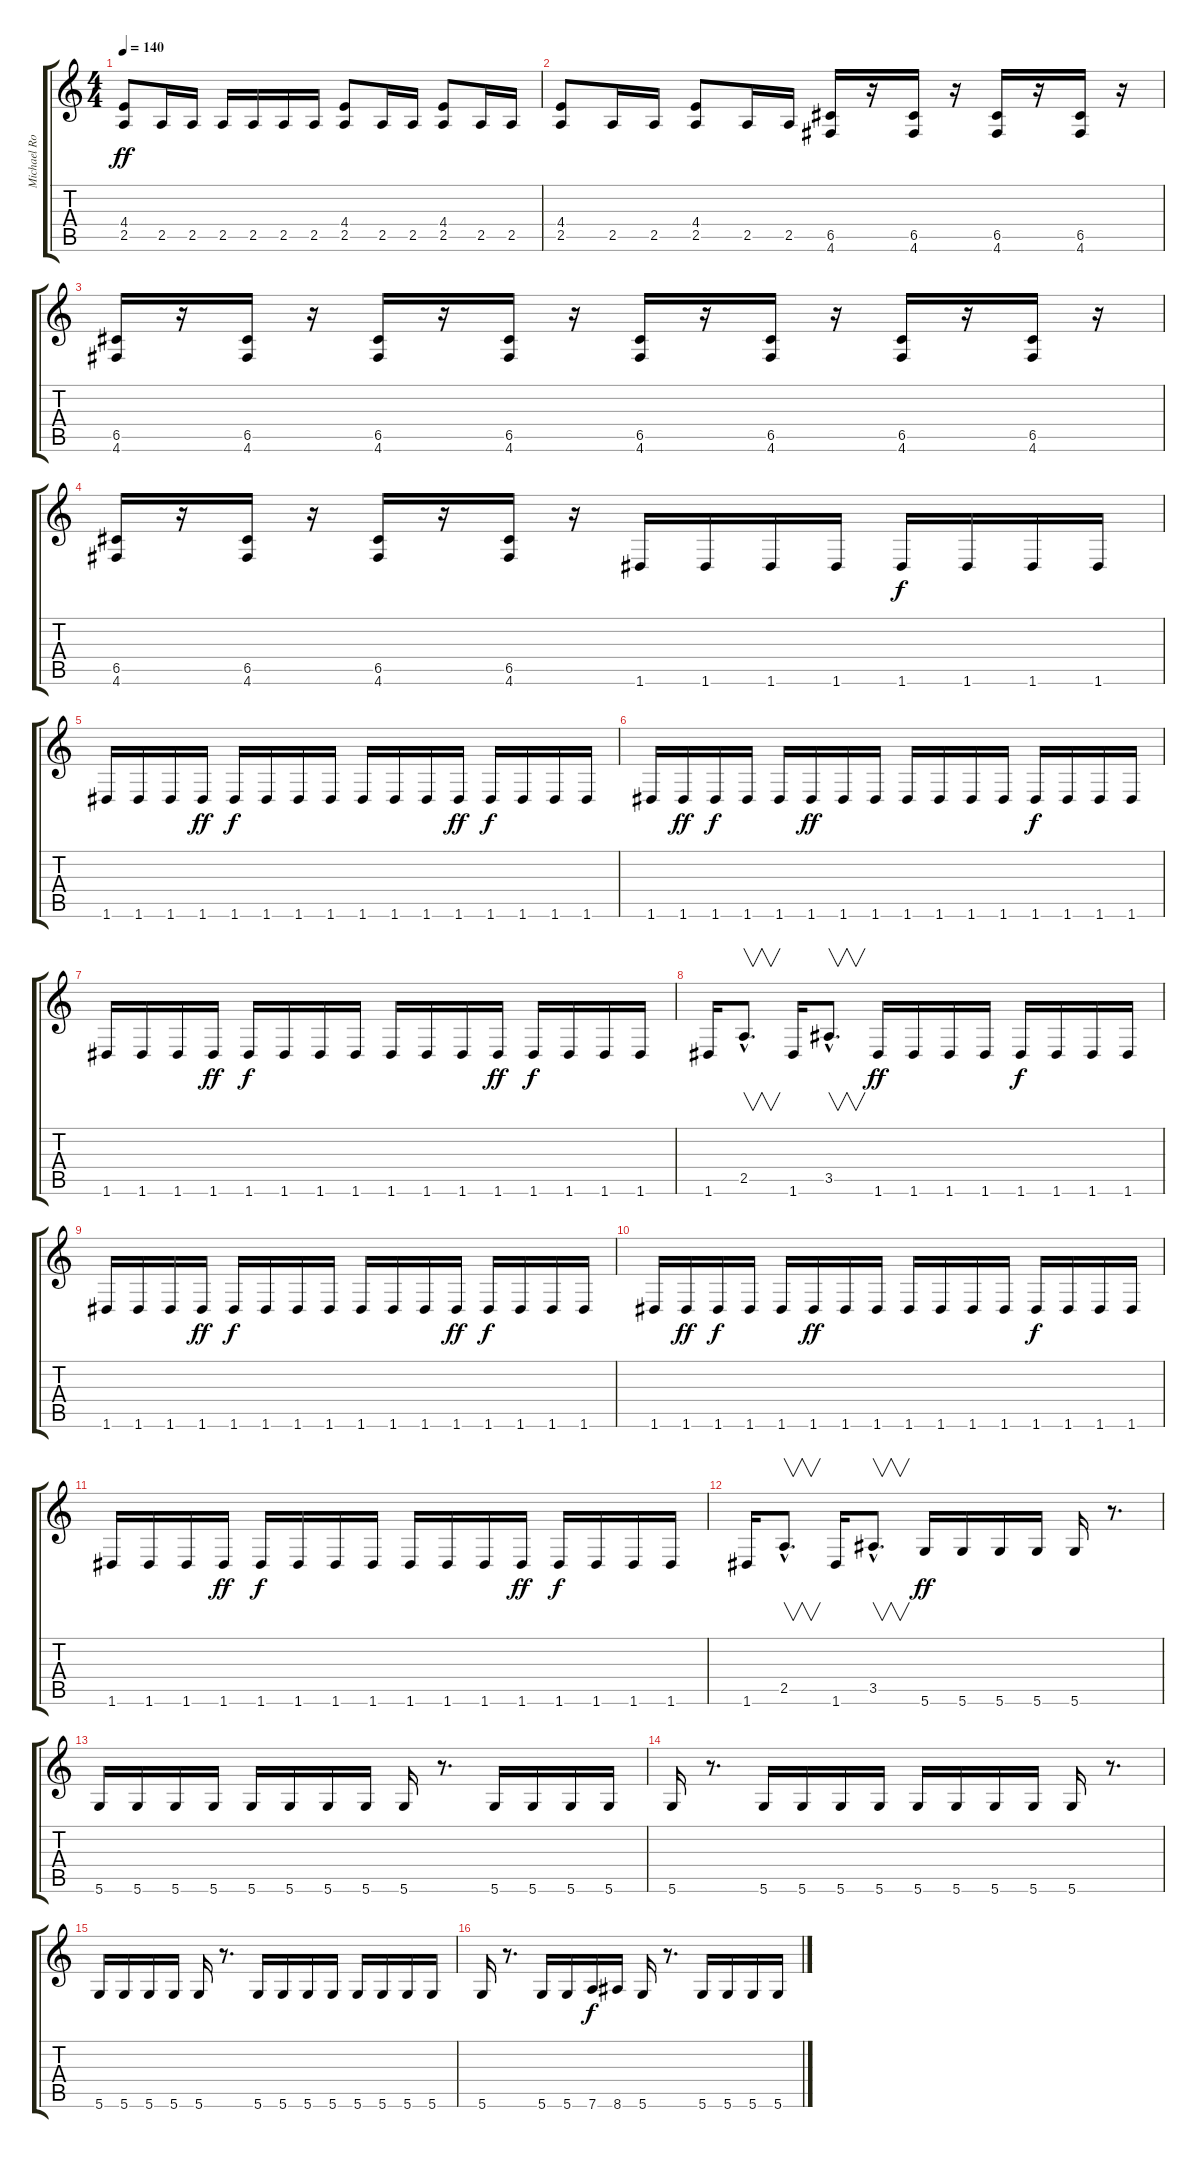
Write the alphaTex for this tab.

\track ("Michael Romeo" "Michael Ro") {instrument distortionguitar}
\staff {score tabs}
\tuning (D4 A3 F3 C3 G2 D2) {hide}
\ts (4 4)
\tempo 140
\clef g2
\ks c
(4.4 2.5).8{dy ff} 2.5.16 2.5.16 2.5.16 2.5.16 2.5.16 2.5.16 (4.4 2.5).8 2.5.16 2.5.16 (4.4 2.5).8 2.5.16 2.5.16 |
(4.4 2.5).8 2.5.16 2.5.16 (4.4 2.5).8 2.5.16 2.5.16 (6.5 4.6).16 r.16 (6.5 4.6).16 r.16 (6.5 4.6).16 r.16 (6.5 4.6).16 r.16 |
(6.5 4.6).16 r.16 (6.5 4.6).16 r.16 (6.5 4.6).16 r.16 (6.5 4.6).16 r.16 (6.5 4.6).16 r.16 (6.5 4.6).16 r.16 (6.5 4.6).16 r.16 (6.5 4.6).16 r.16 |
(6.5 4.6).16 r.16 (6.5 4.6).16 r.16 (6.5 4.6).16 r.16 (6.5 4.6).16 r.16 1.6.16 1.6.16 1.6.16 1.6.16 1.6.16{dy f} 1.6.16 1.6.16 1.6.16 |
1.6.16 1.6.16 1.6.16 1.6.16{dy ff} 1.6.16{dy f} 1.6.16 1.6.16 1.6.16 1.6.16 1.6.16 1.6.16 1.6.16{dy ff} 1.6.16{dy f} 1.6.16 1.6.16 1.6.16 |
1.6.16 1.6.16{dy ff} 1.6.16{dy f} 1.6.16 1.6.16 1.6.16{dy ff} 1.6.16 1.6.16 1.6.16 1.6.16 1.6.16 1.6.16 1.6.16{dy f} 1.6.16 1.6.16 1.6.16 |
1.6.16 1.6.16 1.6.16 1.6.16{dy ff} 1.6.16{dy f} 1.6.16 1.6.16 1.6.16 1.6.16 1.6.16 1.6.16 1.6.16{dy ff} 1.6.16{dy f} 1.6.16 1.6.16 1.6.16 |
1.6.16 2.5{hac}.8{v d} 1.6.16 3.5{hac}.8{v d} 1.6.16{dy ff} 1.6.16 1.6.16 1.6.16 1.6.16{dy f} 1.6.16 1.6.16 1.6.16 |
1.6.16 1.6.16 1.6.16 1.6.16{dy ff} 1.6.16{dy f} 1.6.16 1.6.16 1.6.16 1.6.16 1.6.16 1.6.16 1.6.16{dy ff} 1.6.16{dy f} 1.6.16 1.6.16 1.6.16 |
1.6.16 1.6.16{dy ff} 1.6.16{dy f} 1.6.16 1.6.16 1.6.16{dy ff} 1.6.16 1.6.16 1.6.16 1.6.16 1.6.16 1.6.16 1.6.16{dy f} 1.6.16 1.6.16 1.6.16 |
1.6.16 1.6.16 1.6.16 1.6.16{dy ff} 1.6.16{dy f} 1.6.16 1.6.16 1.6.16 1.6.16 1.6.16 1.6.16 1.6.16{dy ff} 1.6.16{dy f} 1.6.16 1.6.16 1.6.16 |
1.6.16 2.5{hac}.8{v d} 1.6.16 3.5{hac}.8{v d} 5.6.16{dy ff} 5.6.16 5.6.16 5.6.16 5.6.16 r.8{d} |
5.6.16 5.6.16 5.6.16 5.6.16 5.6.16 5.6.16 5.6.16 5.6.16 5.6.16 r.8{d} 5.6.16 5.6.16 5.6.16 5.6.16 |
5.6.16 r.8{d} 5.6.16 5.6.16 5.6.16 5.6.16 5.6.16 5.6.16 5.6.16 5.6.16 5.6.16 r.8{d} |
5.6.16 5.6.16 5.6.16 5.6.16 5.6.16 r.8{d} 5.6.16 5.6.16 5.6.16 5.6.16 5.6.16 5.6.16 5.6.16 5.6.16 |
5.6.16 r.8{d} 5.6.16 5.6.16 7.6.16{dy f} 8.6.16 5.6.16 r.8{d} 5.6.16 5.6.16 5.6.16 5.6.16
